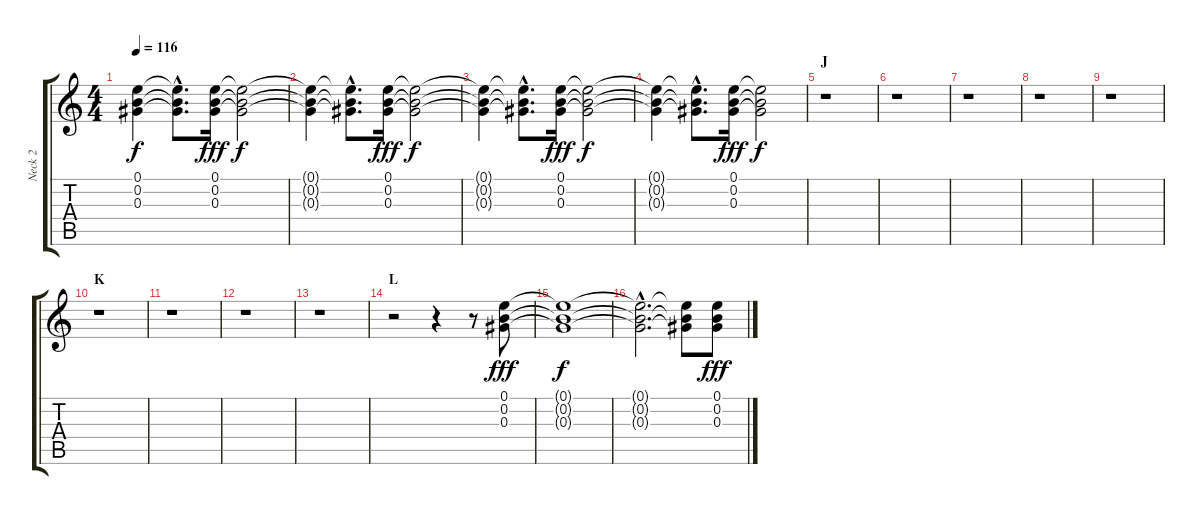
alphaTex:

\track ("Neck 2" "Neck 2") {instrument electricguitarclean}
\staff {score tabs}
\tuning (E4 B3 Ab3 D3 A2 E2) {hide}
\ts (4 4)
\tempo 116
\clef g2
\ks c
(0.1{t} 0.2{t} 0.3{t}).4{dy f} (0.1{hac t} 0.2{hac t} 0.3{hac t}).8{d} (0.1 0.2 0.3).16{dy fff} (0.1{t} 0.2{t} 0.3{t}).2{dy f} |
(0.1{t} 0.2{t} 0.3{t}).4 (0.1{hac t} 0.2{hac t} 0.3{hac t}).8{d} (0.1 0.2 0.3).16{dy fff} (0.1{t} 0.2{t} 0.3{t}).2{dy f} |
(0.1{t} 0.2{t} 0.3{t}).4 (0.1{hac t} 0.2{hac t} 0.3{hac t}).8{d} (0.1 0.2 0.3).16{dy fff} (0.1{t} 0.2{t} 0.3{t}).2{dy f} |
(0.1{t} 0.2{t} 0.3{t}).4 (0.1{hac t} 0.2{hac t} 0.3{hac t}).8{d} (0.1 0.2 0.3).16{dy fff} (0.1{t} 0.2{t} 0.3{t}).2{dy f} |
\section ("" "J")
r.1 |
r.1 |
r.1 |
r.1 |
r.1 |
\section ("" "K")
r.1 |
r.1 |
r.1 |
r.1 |
\section ("" "L")
r.2 r.4 r.8 (0.1 0.2 0.3).8{dy fff} |
(0.1{t} 0.2{t} 0.3{t}).1{dy f} |
(0.1{hac t} 0.2{hac t} 0.3{hac t}).2{d} (0.1{t} 0.2{t} 0.3{t}).8 (0.1 0.2 0.3).8{dy fff}
